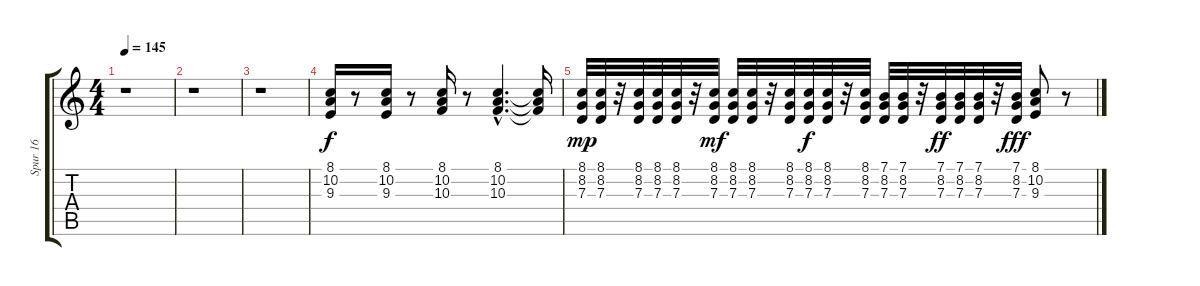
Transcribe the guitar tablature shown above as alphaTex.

\track ("Spur 16" "Spur 16") {instrument lead8bassandlead}
\staff {score tabs}
\tuning (E4 B3 G3 D3 A2 E2) {hide}
\ts (4 4)
\tempo 145
\clef g2
\ks c
r.1{dy f} |
r.1 |
r.1 |
(8.1 10.2 9.3).16 r.8 (8.1 10.2 9.3).16 r.8 (8.1 10.2 10.3).16 r.8 (8.1{hac} 10.2{hac} 10.3{hac}).4{d} (8.1{t} 10.2{t} 10.3{t}).16 |
(8.1 8.2 7.3).32{dy mp} (8.1 8.2 7.3).32 r.32 (8.1 8.2 7.3).32 (8.1 8.2 7.3).32 (8.1 8.2 7.3).32 r.32 (8.1 8.2 7.3).32{dy mf} (8.1 8.2 7.3).32 (8.1 8.2 7.3).32 r.32 (8.1 8.2 7.3).32 (8.1 8.2 7.3).32{dy f} (8.1 8.2 7.3).32 r.32 (8.1 8.2 7.3).32 (7.1 8.2 7.3).32 (7.1 8.2 7.3).32 r.32 (7.1 8.2 7.3).32{dy ff} (7.1 8.2 7.3).32 (7.1 8.2 7.3).32 r.32 (7.1 8.2 7.3).32{dy fff} (8.1 10.2 9.3).8 r.8
